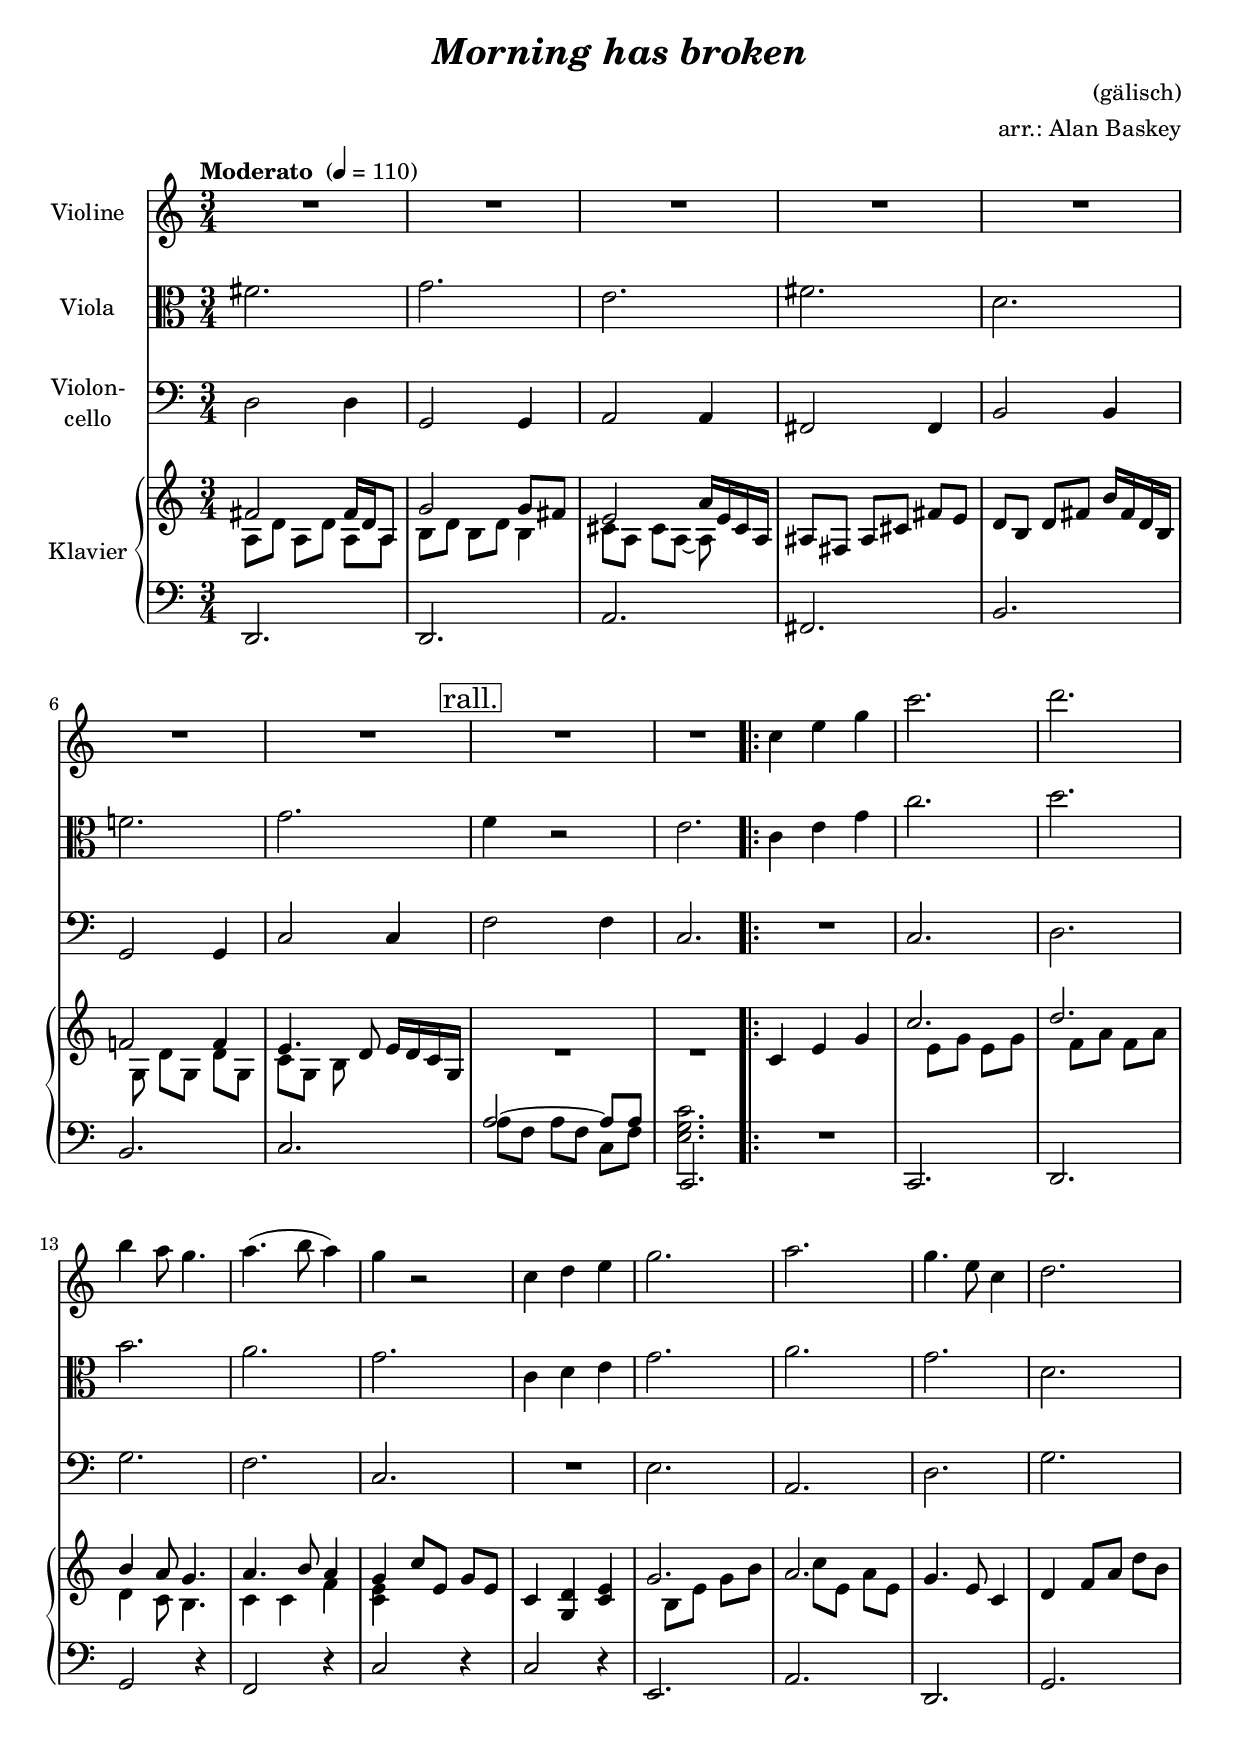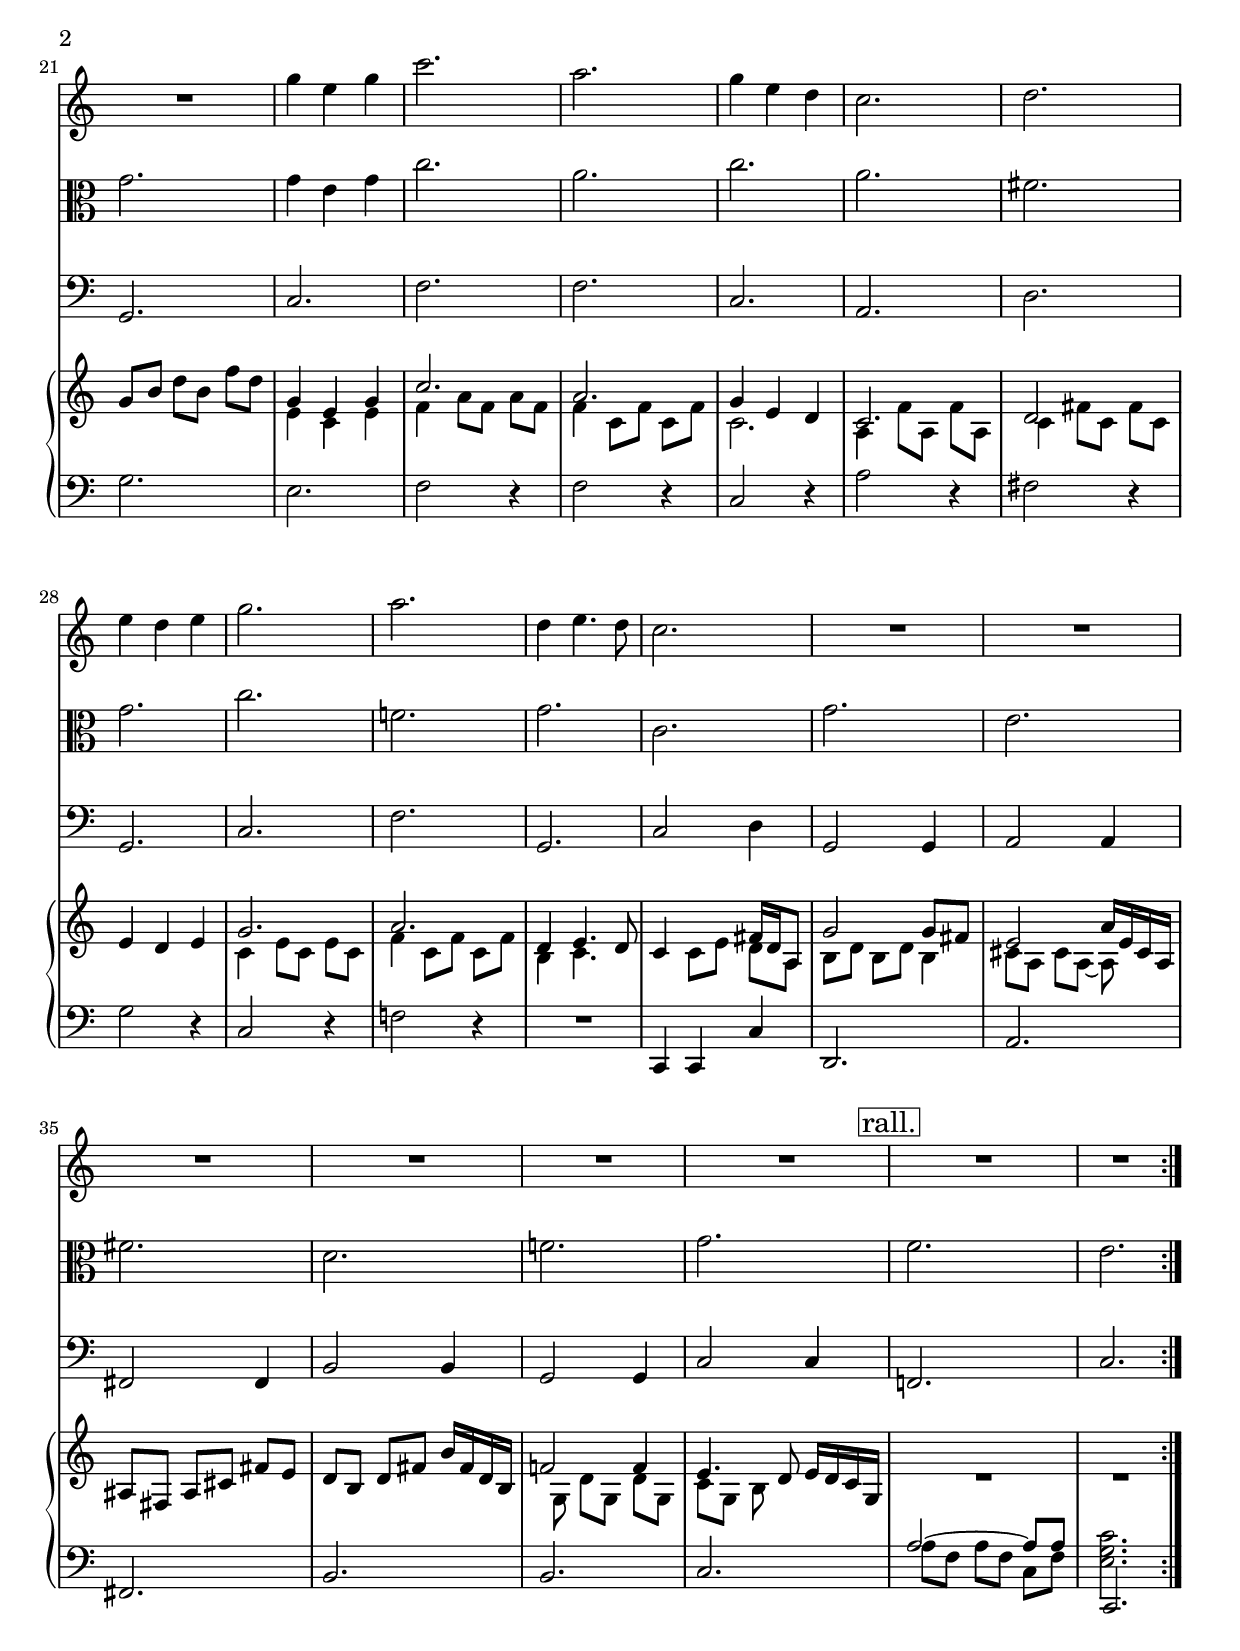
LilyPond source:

\version "2.14.2"
\include "deutsch.ly"

#(set-global-staff-size 20)

\header {
  title     = \markup \bold \italic "Morning has broken"
  composer  = "(gälisch)"
  arranger  = "arr.: Alan Baskey"
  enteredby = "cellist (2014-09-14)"
}

voiceconsts = {
  \key c \major
  \time 3/4
  \tempo "Moderato " 4=110
  %\numericTimeSignature
  \compressFullBarRests
  %\set tupletSpannerDuration = #(ly:make-moment 1 4)
}

mihi = "string ensemble 1"
mikl = "drawbar organ"
milo = "bassoon"

rall = \mark \markup \box "rall."

%\include "v0.ily"
va = \relative c'' {
   \voiceconsts

   R2.*7
   \rall
   R2.*2
   \repeat volta 2 {
     c4 e g
     c2.
     d
     h4 a8 g4.
     a4.( h8 a4)

     g r2
     c,4 d e
     g2.
     a
     g4.
     e8 c4
     d2.
     R2.

     g4 e g
     c2.
     a
     g4 e d
     c2.
     d
     e4 d e

     g2.
     a
     d,4 e4. d8
     c2.
     R2.*6
     \rall
     R2.*2
   }
}

vb = \relative c' {
   \voiceconsts
   \clef "alto"

   fis2.
   g
   e
   fis
   d
   f!
   g

   \rall
   f4 r2
   e2.
   \repeat volta 2 {
     c4 e g
     c2.
     d
     h
     a

     g
     c,4 d e
     g2.
     a
     g
     d
     g

     g4 e g
     c2.
     a
     c
     a
     fis
     g

     c
     f,!
     g
     c,
     g'
     e
     fis

     d
     f!
     g
     \rall
     f
     e
   }
}

vc = \relative c {
   \voiceconsts
   \clef "bass"

   d2 d4
   g,2 g4
   a2 a4
   fis2 fis4
   h2 h4
   g2 g4
   c2 c4

   \rall
   f2 f4
   c2.
   \repeat volta 2 {
     R2.
     c2.
     d
     g
     f

     c
     R2.
     e2.
     a,
     d
     g
     g,

     c
     f
     f
     c
     a
     d
     g,

     c
     f
     g,
     c2 d4
     g,2 g4
     a2 a4
     fis2 fis4

     h2 h4
     g2 g4
     c2 c4
     \rall
     f,!2.
     c'
   }
}

vd = \relative c' {
   \voiceconsts

   fis2 fis16 d a8
   g'2 g8 fis
   e2 a16 e cis a
   ais8 fis ais[ cis] fis e
   d h d[ fis] h16 fis d h
   f'!2 f4
   e4. d8 e16 d c g

   \rall
   s2.
   s
   \repeat volta 2 {
     c4 e g
     c2.
     d
     h4 a8 g4.
     a4. h8 a4

     g c8[ e,] g e
     c4 <g d'> <c e>
     g'2.
     a2.
     g4. e8 c4
     d f8[ a] s4
     g8 h s2

     g4 e g
     c2.
     a
     g4 e d
     c2.
     d2 s4
     e d e

     g2.
     a
     d,4 e4. d8
     c4 s fis16 d a8
     g'2 g8 fis
     e2 a16 e cis a
     ais8 fis ais[ cis] fis e

     d h d[ fis] h16 fis d h
     f'!2 f4
     e4. d8 e16 d c g
     \rall
     s2.
     s
   }
}

\include "v5.ily"
vf = \relative c, {
   \voiceconsts
   \clef "bass"

   d2.
   d
   a'
   fis
   h
   h
   c

   \rall
   << { a'2~ a8 a } \\ { a f a[ f] c f } >>
   << c,2. \\ <e' g c> >>
   \repeat volta 2 {
     R2.
     c,2.
     d
     g2 r4
     f2 r4

     c'2 r4
     c2 r4
     e,2.
     a
     d,
     g
     g'

     e
     f2 r4
     f2 r4
     c2 r4
     a'2 r4
     fis2 r4
     g2 r4

     c,2 r4
     f!2 r4
     R2.
     c,4 c c'
     d,2.
     a'
     fis

     h
     h
     c
     \rall
     << { a'2~ a8 a } \\ { a f a[ f] c f } >>
     << c,2. \\ <e' g c> >>
   }
}


music = <<
      \new Staff {
        \set Staff.midiInstrument = \mihi
        \set Staff.instrumentName = \markup \center-column { "Violine" }
        \transpose c c { \va }
      }

      \new Staff {
        \set Staff.midiInstrument = \mihi
        \set Staff.instrumentName = \markup \center-column { "Viola" }
        \transpose c c { \vb }
      }

      \new Staff {
        \set Staff.midiInstrument = \milo
        \set Staff.instrumentName = \markup \center-column { "Violon-" "cello" }
        \transpose c c { \vc }
      }

      \new PianoStaff <<
        \set PianoStaff.midiInstrument = \mikl
        \set PianoStaff.instrumentName = \markup \center-column { "Klavier" }
        <<
          \new Staff {
            \transpose c c { << \vd \\ \ve >> }
          }
 %         \new Dynamics \vdy
          \new Staff {
            \transpose c c { \vf }
          }
        >>
     >>
>>

\book {
  \score {
   \music
    \layout {}
  }

  \score {
    \unfoldRepeats \music

    \midi {
      \context {
        \Score
      }
    }
  }
}
